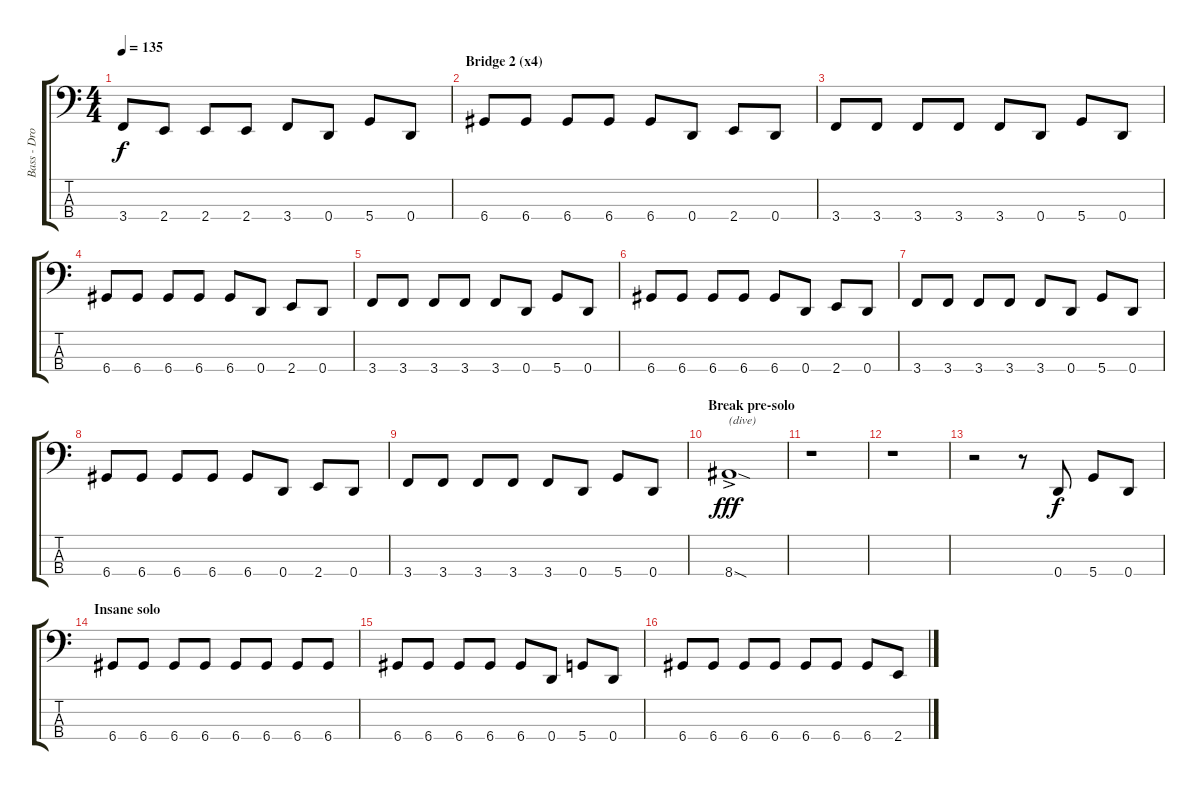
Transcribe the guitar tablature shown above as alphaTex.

\track ("Bass - Drop D" "Bass - Dro") {instrument electricbasspick}
\staff {score tabs}
\tuning (G2 D2 A1 D1) {hide}
\ts (4 4)
\tempo 135
\clef f4
\ks c
3.4.8{dy f} 2.4.8 2.4.8 2.4.8 3.4.8 0.4.8 5.4.8 0.4.8 |
\section ("" "Bridge 2 (x4)")
6.4.8 6.4.8 6.4.8 6.4.8 6.4.8 0.4.8 2.4.8 0.4.8 |
3.4.8 3.4.8 3.4.8 3.4.8 3.4.8 0.4.8 5.4.8 0.4.8 |
6.4.8 6.4.8 6.4.8 6.4.8 6.4.8 0.4.8 2.4.8 0.4.8 |
3.4.8 3.4.8 3.4.8 3.4.8 3.4.8 0.4.8 5.4.8 0.4.8 |
6.4.8 6.4.8 6.4.8 6.4.8 6.4.8 0.4.8 2.4.8 0.4.8 |
3.4.8 3.4.8 3.4.8 3.4.8 3.4.8 0.4.8 5.4.8 0.4.8 |
6.4.8 6.4.8 6.4.8 6.4.8 6.4.8 0.4.8 2.4.8 0.4.8 |
3.4.8 3.4.8 3.4.8 3.4.8 3.4.8 0.4.8 5.4.8 0.4.8 |
\section ("" "Break pre-solo")
8.4{sod ac}.1{txt "(dive)" dy fff} |
r.1 |
r.1 |
r.2 r.8 0.4.8{dy f} 5.4.8 0.4.8 |
\section ("" "Insane solo")
6.4.8 6.4.8 6.4.8 6.4.8 6.4.8 6.4.8 6.4.8 6.4.8 |
6.4.8 6.4.8 6.4.8 6.4.8 6.4.8 0.4.8 5.4.8 0.4.8 |
6.4.8 6.4.8 6.4.8 6.4.8 6.4.8 6.4.8 6.4.8 2.4.8
